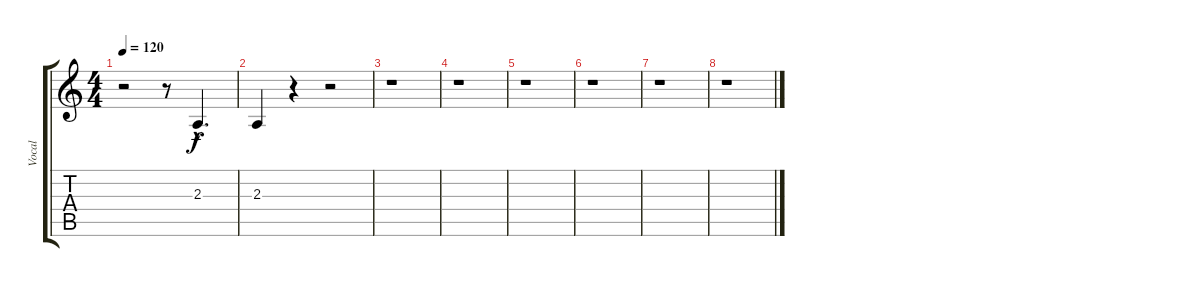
\track ("Vocal" "Vocal") {instrument honkytonkpiano}
\staff {score tabs}
\tuning (E4 B3 G3 D3 A2 E2) {hide}
\ts (4 4)
\tempo 120
\clef g2
\ks c
r.2{dy f} r.8 2.3{hac}.4{d} |
2.3.4 r.4 r.2 |
r.1 |
r.1 |
r.1 |
r.1 |
r.1 |
r.1
